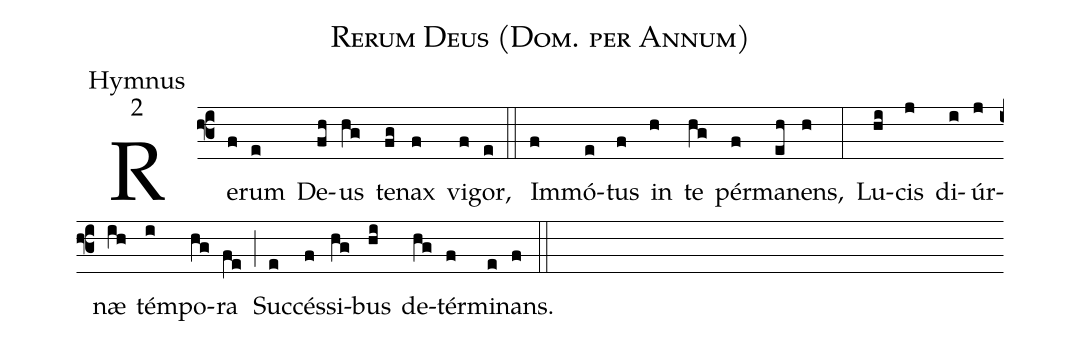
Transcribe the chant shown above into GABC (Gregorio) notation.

name:Rerum Deus (Dom. per Annum);
office-part:Hymnus;
mode:2;
%%
(f3) Re(f)rum(e) De(fh)us(hg) te(fg)nax(f) vi(f)gor,(e) (::) Im(f)mó(e)tus(f) in(h) te(hg) pér(f)ma(eh)nens,(h) (:) Lu(hi)cis(j) di(i)úr(j)næ(ih) tém(i)po(hg)ra(fe) (;) Suc(e)cés(f)si(hg)bus(hi) de(hg)tér(f)mi(e)nans.(f) (::)
